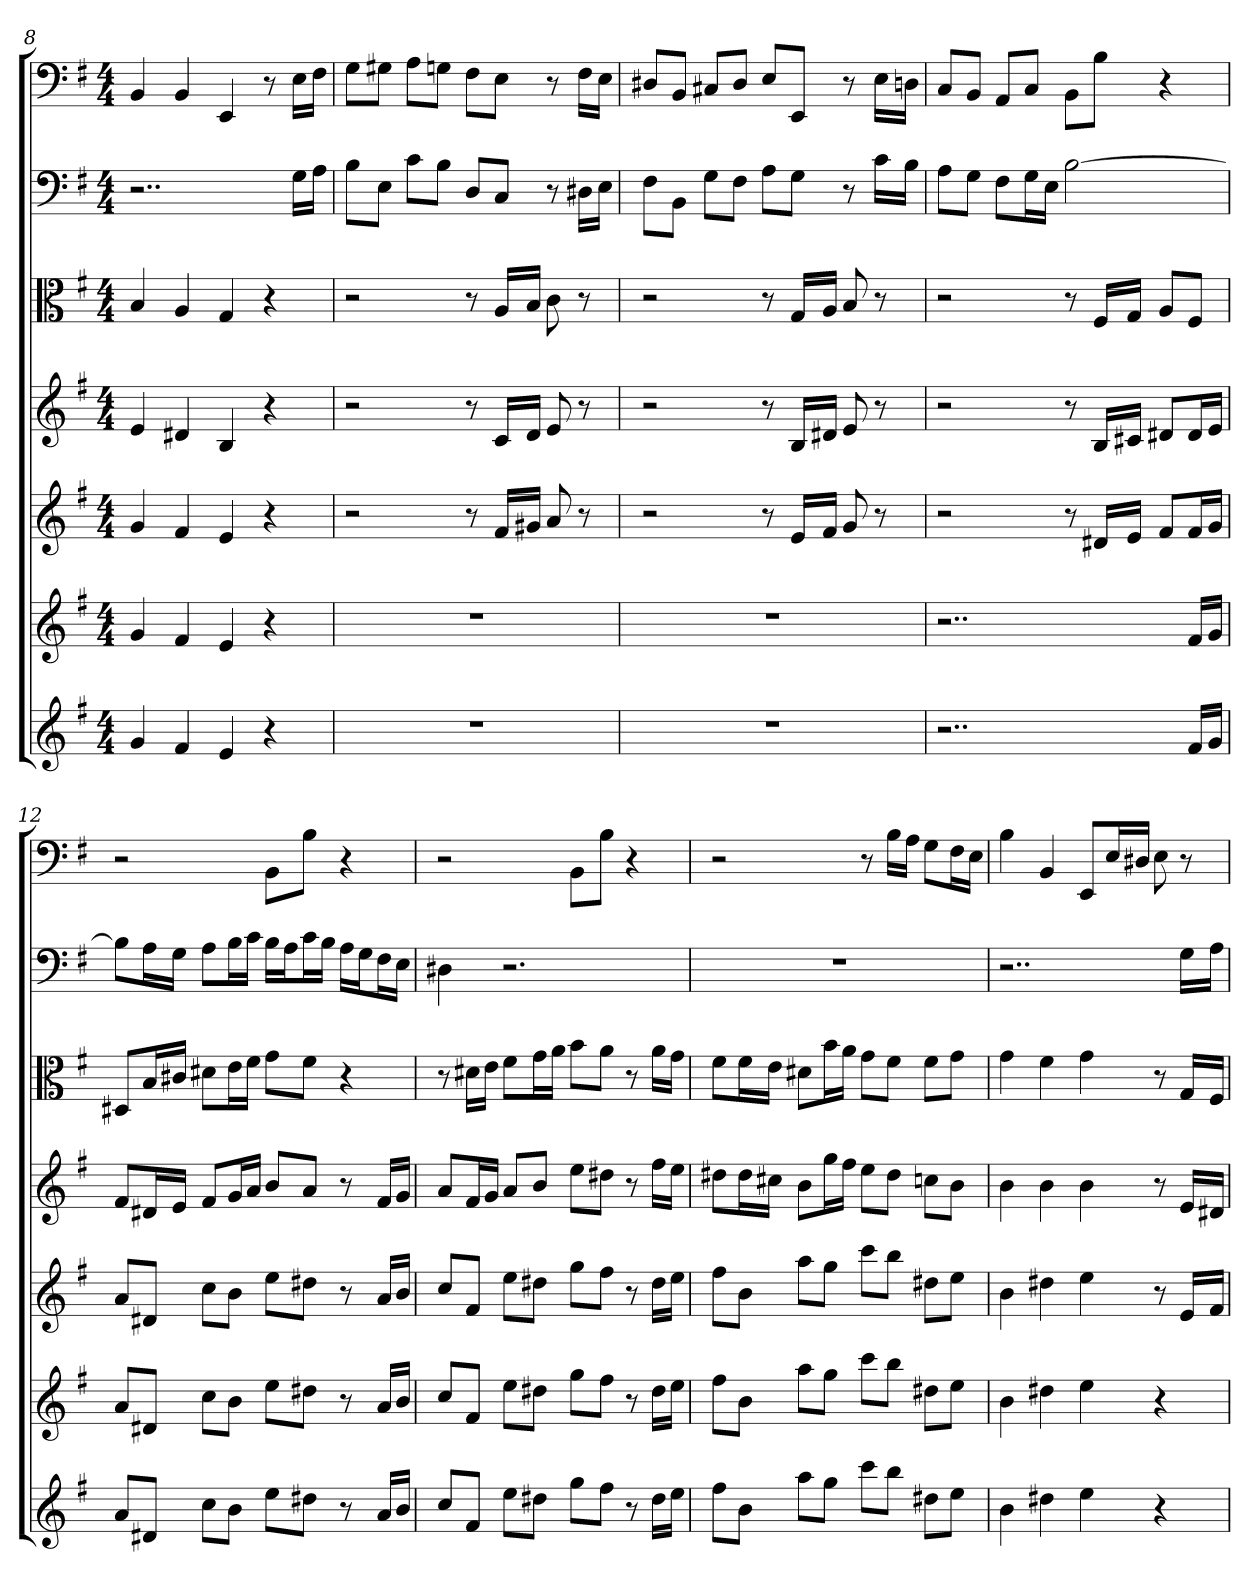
**kern	**kern	**kern	**kern	**kern	**kern	**kern
*part7	*part6	*part5	*part4	*part3	*part2	*part1
*staff7	*staff6	*staff5	*staff4	*staff3	*staff2	*staff1
*	*	*	*	*clefC3	*clefF4	*clefF4
*k[f#]	*k[f#]	*k[f#]	*k[f#]	*k[f#]	*k[f#]	*k[f#]
*e:	*e:	*e:	*e:	*e:	*e:	*e:
*M4/4	*M4/4	*M4/4	*M4/4	*M4/4	*M4/4	*M4/4
=8	=8	=8	=8	=8	=8	=8
4g	4g	4g	4e	4B	2..r	4BB
4f#	4f#	4f#	4d#X	4A	.	4BB
4e	4e	4e	4B	4G	.	4EE
4r	4r	4r	4r	4r	.	8r
.	.	.	.	.	16G\LL	16E\LL
.	.	.	.	.	16A\JJ	16F#\JJ
=9	=9	=9	=9	=9	=9	=9
1r	1r	2r	2r	2r	8B\L	8G\L
.	.	.	.	.	8E\J	8G#X\J
.	.	.	.	.	8c\L	8A\L
.	.	.	.	.	8B\J	8Gn\J
.	.	8r	8r	8r	8D/L	8F#\L
.	.	16f#LL	16cLL	16A/LL	8C/J	8E\J
.	.	16g#XJJ	16dJJ	16B/JJ	.	.
.	.	8a	8e	8c	8r	8r
.	.	8r	8r	8r	16D#X\LL	16F#\LL
.	.	.	.	.	16E\JJ	16E\JJ
=10	=10	=10	=10	=10	=10	=10
1r	1r	2r	2r	2r	8F#\L	8D#X/L
.	.	.	.	.	8BB\J	8BB/J
.	.	.	.	.	8G\L	8C#X/L
.	.	.	.	.	8F#\J	8D#/J
.	.	8r	8r	8r	8A\L	8E/L
.	.	16eLL	16BLL	16G/LL	8G\J	8EE/J
.	.	16f#JJ	16d#XJJ	16A/JJ	.	.
.	.	8g	8e	8B	8r	8r
.	.	8r	8r	8r	16c\LL	16E\LL
.	.	.	.	.	16B\JJ	16Dn\JJ
=11	=11	=11	=11	=11	=11	=11
2..r	2..r	2r	2r	2r	8A\L	8C/L
.	.	.	.	.	8G\J	8BB/J
.	.	.	.	.	8F#\L	8AA/L
.	.	.	.	.	16G\L	8C/J
.	.	.	.	.	16E\JJ	.
.	.	8r	8r	8r	[2B	8BB\L
.	.	16d#XLL	16BLL	16F#/LL	.	8B\J
.	.	16eJJ	16c#XJJ	16G/JJ	.	.
.	.	8f#L	8d#XL	8A/L	.	4r
16f#LL	16f#LL	16f#L	16d#L	8F#/J	.	.
16gJJ	16gJJ	16gJJ	16eJJ	.	.	.
=12	=12	=12	=12	=12	=12	=12
8aL	8aL	8aL	8f#L	8D#X/L	8B\L]	2r
8d#XJ	8d#XJ	8d#XJ	16d#XL	16B/L	16A\L	.
.	.	.	16eJJ	16c#X/JJ	16G\JJ	.
8ccL	8ccL	8ccL	8f#L	8d#X\L	8A\L	.
8bJ	8bJ	8bJ	16gL	16e\L	16B\L	.
.	.	.	16aJJ	16f#\JJ	16c\JJ	.
8eeL	8eeL	8eeL	8bL	8g\L	16B\LL	8BB\L
.	.	.	.	.	16A\J	.
8dd#XJ	8dd#XJ	8dd#XJ	8aJ	8f#\J	16c\L	8B\J
.	.	.	.	.	16B\JJ	.
8r	8r	8r	8r	4r	16A\LL	4r
.	.	.	.	.	16G\J	.
16aLL	16aLL	16aLL	16f#LL	.	16F#\L	.
16bJJ	16bJJ	16bJJ	16gJJ	.	16E\JJ	.
=13	=13	=13	=13	=13	=13	=13
8ccL	8ccL	8ccL	8aL	8r	4D#X	2r
8f#J	8f#J	8f#J	16f#L	16d#X\LL	.	.
.	.	.	16gJJ	16e\JJ	.	.
8eeL	8eeL	8eeL	8aL	8f#\L	2.r	.
8dd#XJ	8dd#XJ	8dd#XJ	8bJ	16g\L	.	.
.	.	.	.	16a\JJ	.	.
8ggL	8ggL	8ggL	8eeL	8b\L	.	8BB\L
8ff#J	8ff#J	8ff#J	8dd#XJ	8a\J	.	8B\J
8r	8r	8r	8r	8r	.	4r
16dd#LL	16dd#LL	16dd#LL	16ff#LL	16a\LL	.	.
16eeJJ	16eeJJ	16eeJJ	16eeJJ	16g\JJ	.	.
=14	=14	=14	=14	=14	=14	=14
8ff#L	8ff#L	8ff#L	8dd#XL	8f#\L	1r	2r
8bJ	8bJ	8bJ	16dd#L	16f#\L	.	.
.	.	.	16cc#XJJ	16e\JJ	.	.
8aaL	8aaL	8aaL	8bL	8d#X\L	.	.
8ggJ	8ggJ	8ggJ	16ggL	16b\L	.	.
.	.	.	16ff#JJ	16a\JJ	.	.
8cccL	8cccL	8cccL	8eeL	8g\L	.	8r
8bbJ	8bbJ	8bbJ	8dd#J	8f#\J	.	16B\LL
.	.	.	.	.	.	16A\JJ
8dd#XL	8dd#XL	8dd#XL	8ccnL	8f#\L	.	8G\L
8eeJ	8eeJ	8eeJ	8bJ	8g\J	.	16F#\L
.	.	.	.	.	.	16E\JJ
=15	=15	=15	=15	=15	=15	=15
4b	4b	4b	4b	4g	2..r	4B
4dd#X	4dd#X	4dd#X	4b	4f#	.	4BB
4ee	4ee	4ee	4b	4g	.	8EE/L
.	.	.	.	.	.	16E/L
.	.	.	.	.	.	16D#X/JJ
4r	4r	8r	8r	8r	.	8E
.	.	16eLL	16eLL	16G/LL	16G\LL	8r
.	.	16f#JJ	16d#XJJ	16F#/JJ	16A\JJ	.
=	=	=	=	=	=	=
*-	*-	*-	*-	*-	*-	*-
